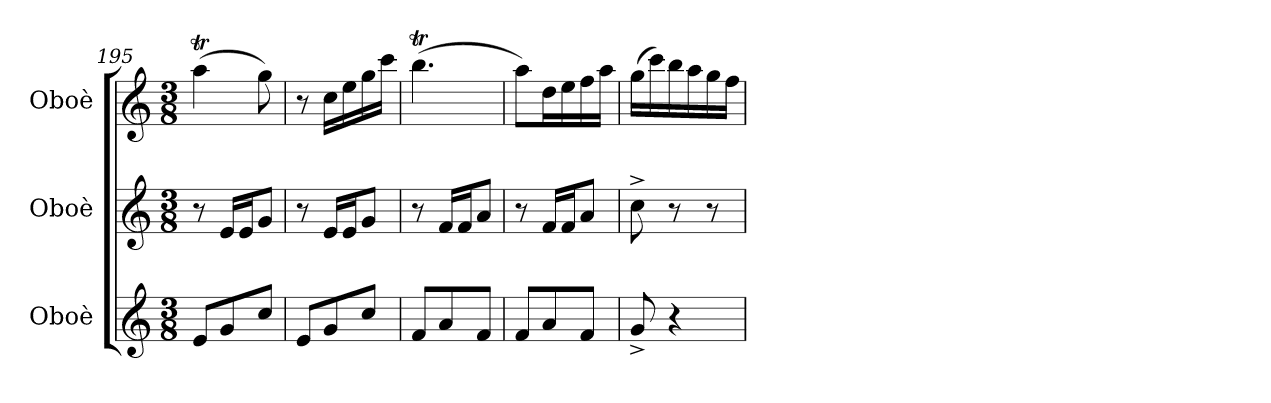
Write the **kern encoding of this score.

**kern	**kern	**kern
*part3	*part2	*part1
*staff3	*staff2	*staff1
*I"Oboè	*I"Oboè	*I"Oboè
*I'Ob.	*I'Ob.	*I'Ob.
*clefG2	*clefG2	*clefG2
*k[]	*k[]	*k[]
*M3/8	*M3/8	*M3/8
=195	=195	=195
8e/L	8r	(>4aaT\
8g/	16e/LL	.
.	16e/J	.
8cc/J	8g/J	8gg\)
=196	=196	=196
8e/L	8r	8r
8g/	16e/LL	16cc\LL
.	16e/J	16ee\
8cc/J	8g/J	16gg\
.	.	16ccc\JJ
=197	=197	=197
8f/L	8r	(>4.bbt\
8a/	16f/LL	.
.	16f/J	.
8f/J	8a/J	.
=198	=198	=198
8f/L	8r	8aa\L)
8a/	16f/LL	16dd\L
.	16f/J	16ee\
8f/J	8a/J	16ff\
.	.	16aa\JJ
=199	=199	=199
8g^/	8cc^\	(>16gg\LL
.	.	16ccc\)
4r	8r	16bb\
.	.	16aa\
.	8r	16gg\
.	.	16ff\JJ
=	=	=
*-	*-	*-
